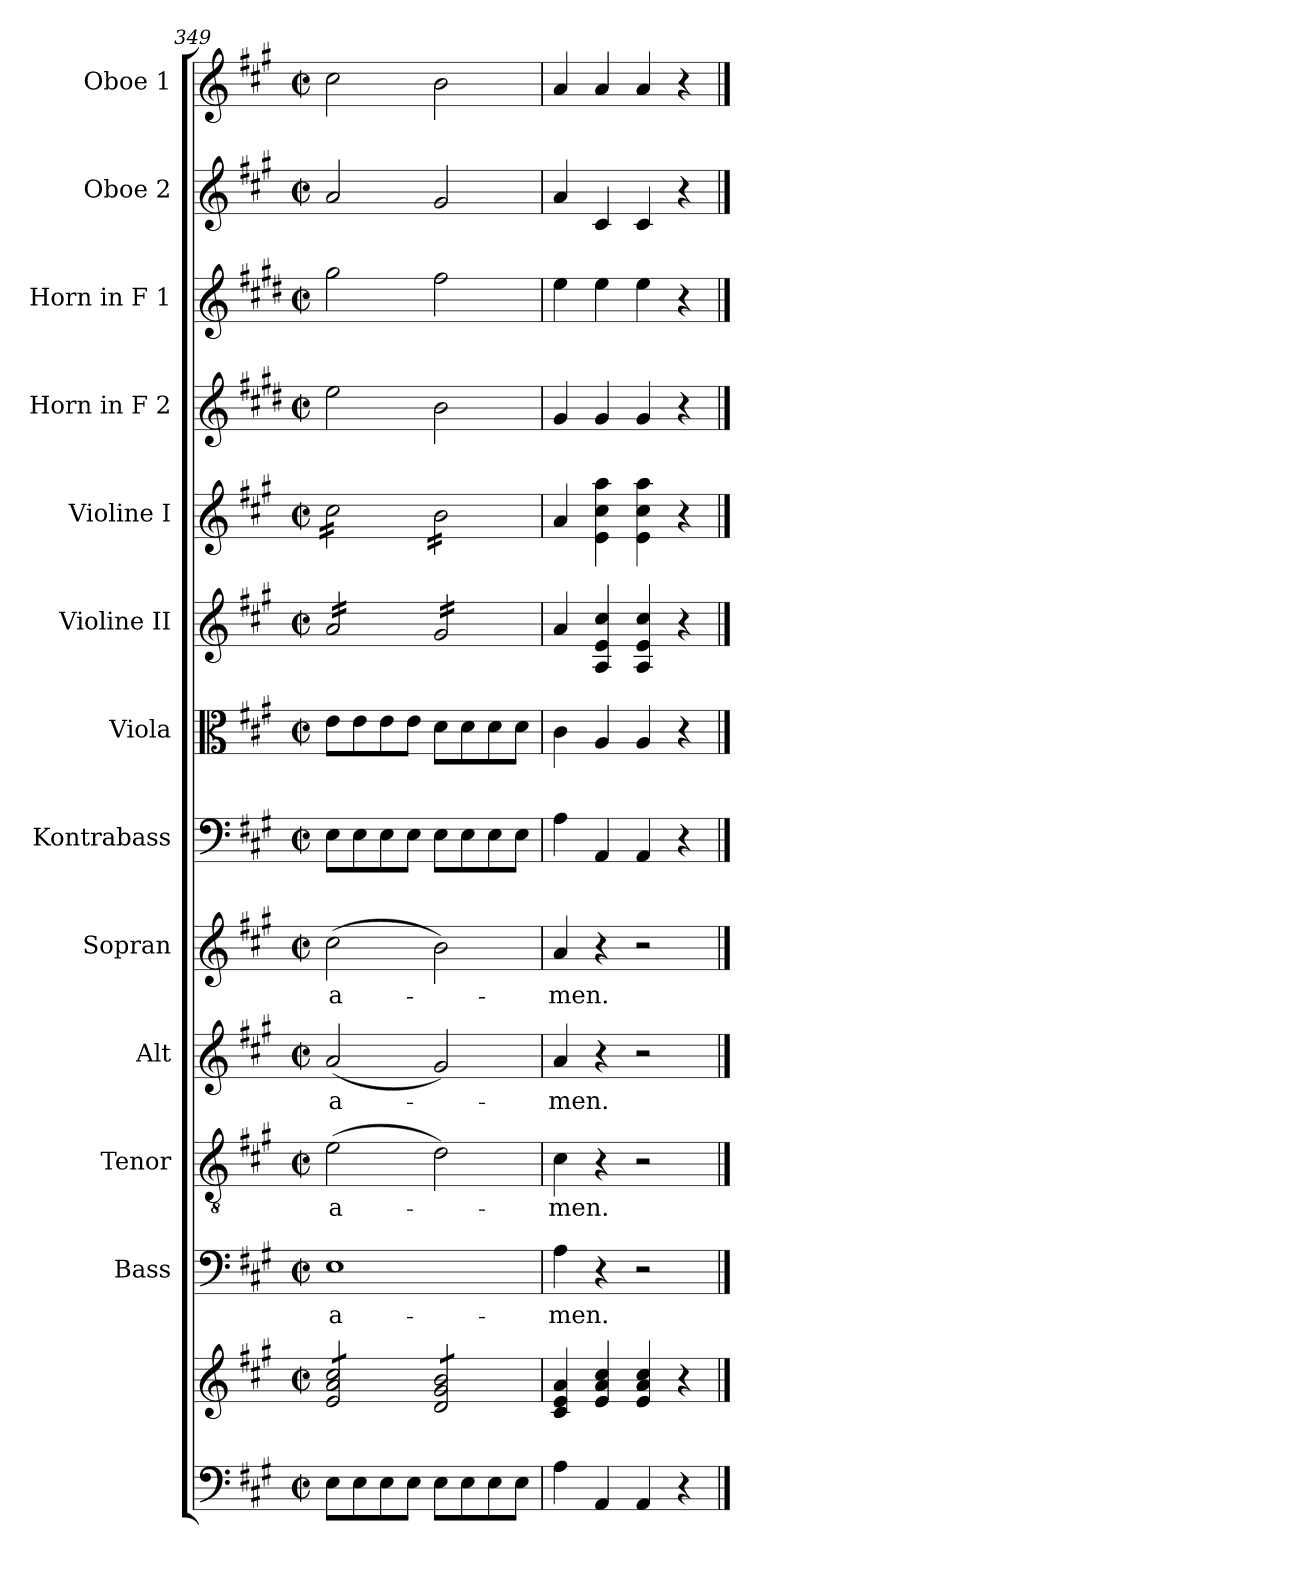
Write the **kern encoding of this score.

**kern	**kern	**kern	**text	**kern	**text	**kern	**text	**kern	**text	**kern	**kern	**kern	**kern	**kern	**kern	**kern	**kern
*part13	*part13	*part12	*part12	*part11	*part11	*part10	*part10	*part9	*part9	*part8	*part7	*part6	*part5	*part4	*part3	*part2	*part1
*staff14	*staff13	*staff12	*staff12	*staff11	*staff11	*staff10	*staff10	*staff9	*staff9	*staff8	*staff7	*staff6	*staff5	*staff4	*staff3	*staff2	*staff1
*	*	*I"Bass	*	*I"Tenor	*	*I"Alt	*	*I"Sopran	*	*I"Kontrabass	*I"Viola	*I"Violine II	*I"Violine I	*I"Horn in F 2	*I"Horn in F 1	*I"Oboe 2	*I"Oboe 1
*	*	*I'B.	*	*I'T.	*	*I'A.	*	*I'S.	*	*I'Kb.	*I'Vla.	*I'Vl. II	*I'Vl. I	*	*	*I'Ob.. 2	*I'Ob. 1
*clefF4	*clefG2	*clefF4	*	*clefGv2	*	*clefG2	*	*clefG2	*	*clefF4	*clefC3	*clefG2	*clefG2	*clefG2	*clefG2	*clefG2	*clefG2
*	*	*	*	*	*	*	*	*	*	*ITrd7c12	*	*	*	*ITrd4c7	*ITrd4c7	*	*
*k[f#c#g#]	*k[f#c#g#]	*k[f#c#g#]	*	*k[f#c#g#]	*	*k[f#c#g#]	*	*k[f#c#g#]	*	*k[f#c#g#]	*k[f#c#g#]	*k[f#c#g#]	*k[f#c#g#]	*k[f#c#g#]	*k[f#c#g#]	*k[f#c#g#]	*k[f#c#g#]
*A:	*A:	*A:	*	*A:	*	*A:	*	*A:	*	*A:	*A:	*A:	*A:	*A:	*A:	*A:	*A:
*M2/2	*M2/2	*M2/2	*	*M2/2	*	*M2/2	*	*M2/2	*	*M2/2	*M2/2	*M2/2	*M2/2	*M2/2	*M2/2	*M2/2	*M2/2
*met(c|)	*met(c|)	*met(c|)	*	*met(c|)	*	*met(c|)	*	*met(c|)	*	*met(c|)	*met(c|)	*met(c|)	*met(c|)	*met(c|)	*met(c|)	*met(c|)	*met(c|)
=349	=349	=349	=349	=349	=349	=349	=349	=349	=349	=349	=349	=349	=349	=349	=349	=349	=349
!	!	!	!LO:LY:b	!	!LO:LY:b	!	!LO:LY:b	!	!LO:LY:b	!	!	!	!	!	!	!	!
*	*tremolo	*	*	*	*	*	*	*	*	*	*	*	*	*	*	*	*
*	*	*	*	*	*	*	*	*	*	*	*	*tremolo	*	*	*	*	*
*	*	*	*	*	*	*	*	*	*	*	*	*	*tremolo	*	*	*	*
8E\L	8e/ 8a/ 8cc#/L	1E	a-	(>2e\	a-	(<2a/	a-	(>2cc#\	a-	8EE\L	8e\L	16a/LL	16cc#\LL	2a\	2cc#\	2a/	2cc#\
.	.	.	.	.	.	.	.	.	.	.	.	16a/	16cc#\	.	.	.	.
8E\	8e/ 8a/ 8cc#/	.	.	.	.	.	.	.	.	8EE\	8e\	16a/	16cc#\	.	.	.	.
.	.	.	.	.	.	.	.	.	.	.	.	16a/	16cc#\	.	.	.	.
8E\	8e/ 8a/ 8cc#/	.	.	.	.	.	.	.	.	8EE\	8e\	16a/	16cc#\	.	.	.	.
.	.	.	.	.	.	.	.	.	.	.	.	16a/	16cc#\	.	.	.	.
8E\J	8e/ 8a/ 8cc#/J	.	.	.	.	.	.	.	.	8EE\J	8e\J	16a/	16cc#\	.	.	.	.
.	.	.	.	.	.	.	.	.	.	.	.	16a/JJ	16cc#\JJ	.	.	.	.
8E\L	8d/ 8g#/ 8b/L	.	.	2d\)	.	2g#/)	.	2b\)	.	8EE\L	8d\L	16g#/LL	16b\LL	2e\	2b\	2g#/	2b\
.	.	.	.	.	.	.	.	.	.	.	.	16g#/	16b\	.	.	.	.
8E\	8d/ 8g#/ 8b/	.	.	.	.	.	.	.	.	8EE\	8d\	16g#/	16b\	.	.	.	.
.	.	.	.	.	.	.	.	.	.	.	.	16g#/	16b\	.	.	.	.
8E\	8d/ 8g#/ 8b/	.	.	.	.	.	.	.	.	8EE\	8d\	16g#/	16b\	.	.	.	.
.	.	.	.	.	.	.	.	.	.	.	.	16g#/	16b\	.	.	.	.
8E\J	8d/ 8g#/ 8b/J	.	.	.	.	.	.	.	.	8EE\J	8d\J	16g#/	16b\	.	.	.	.
*	*Xtremolo	*	*	*	*	*	*	*	*	*	*	*	*	*	*	*	*
.	.	.	.	.	.	.	.	.	.	.	.	16g#/JJ	16b\JJ	.	.	.	.
*	*	*	*	*	*	*	*	*	*	*	*	*	*Xtremolo	*	*	*	*
*	*	*	*	*	*	*	*	*	*	*	*	*Xtremolo	*	*	*	*	*
=350	=350	=350	=350	=350	=350	=350	=350	=350	=350	=350	=350	=350	=350	=350	=350	=350	=350
!	!	!	!LO:LY:b	!	!LO:LY:b	!	!LO:LY:b	!	!LO:LY:b	!	!	!	!	!	!	!	!
4A\	4c#/ 4e/ 4a/	4A\	-men.	4c#\	-men.	4a/	-men.	4a/	-men.	4AA\	4c#\	4a/	4a/	4c#/	4a\	4a/	4a/
4AA/	4e/ 4a/ 4cc#/	4r	.	4r	.	4r	.	4r	.	4AAA/	4A/	4A/ 4e/ 4cc#/	4e\ 4cc#\ 4aa\	4c#/	4a\	4c#/	4a/
4AA/	4e/ 4a/ 4cc#/	2r	.	2r	.	2r	.	2r	.	4AAA/	4A/	4A/ 4e/ 4cc#/	4e\ 4cc#\ 4aa\	4c#/	4a\	4c#/	4a/
4r	4r	.	.	.	.	.	.	.	.	4r	4r	4r	4r	4r	4r	4r	4r
==	==	==	==	==	==	==	==	==	==	==	==	==	==	==	==	==	==
*-	*-	*-	*-	*-	*-	*-	*-	*-	*-	*-	*-	*-	*-	*-	*-	*-	*-
